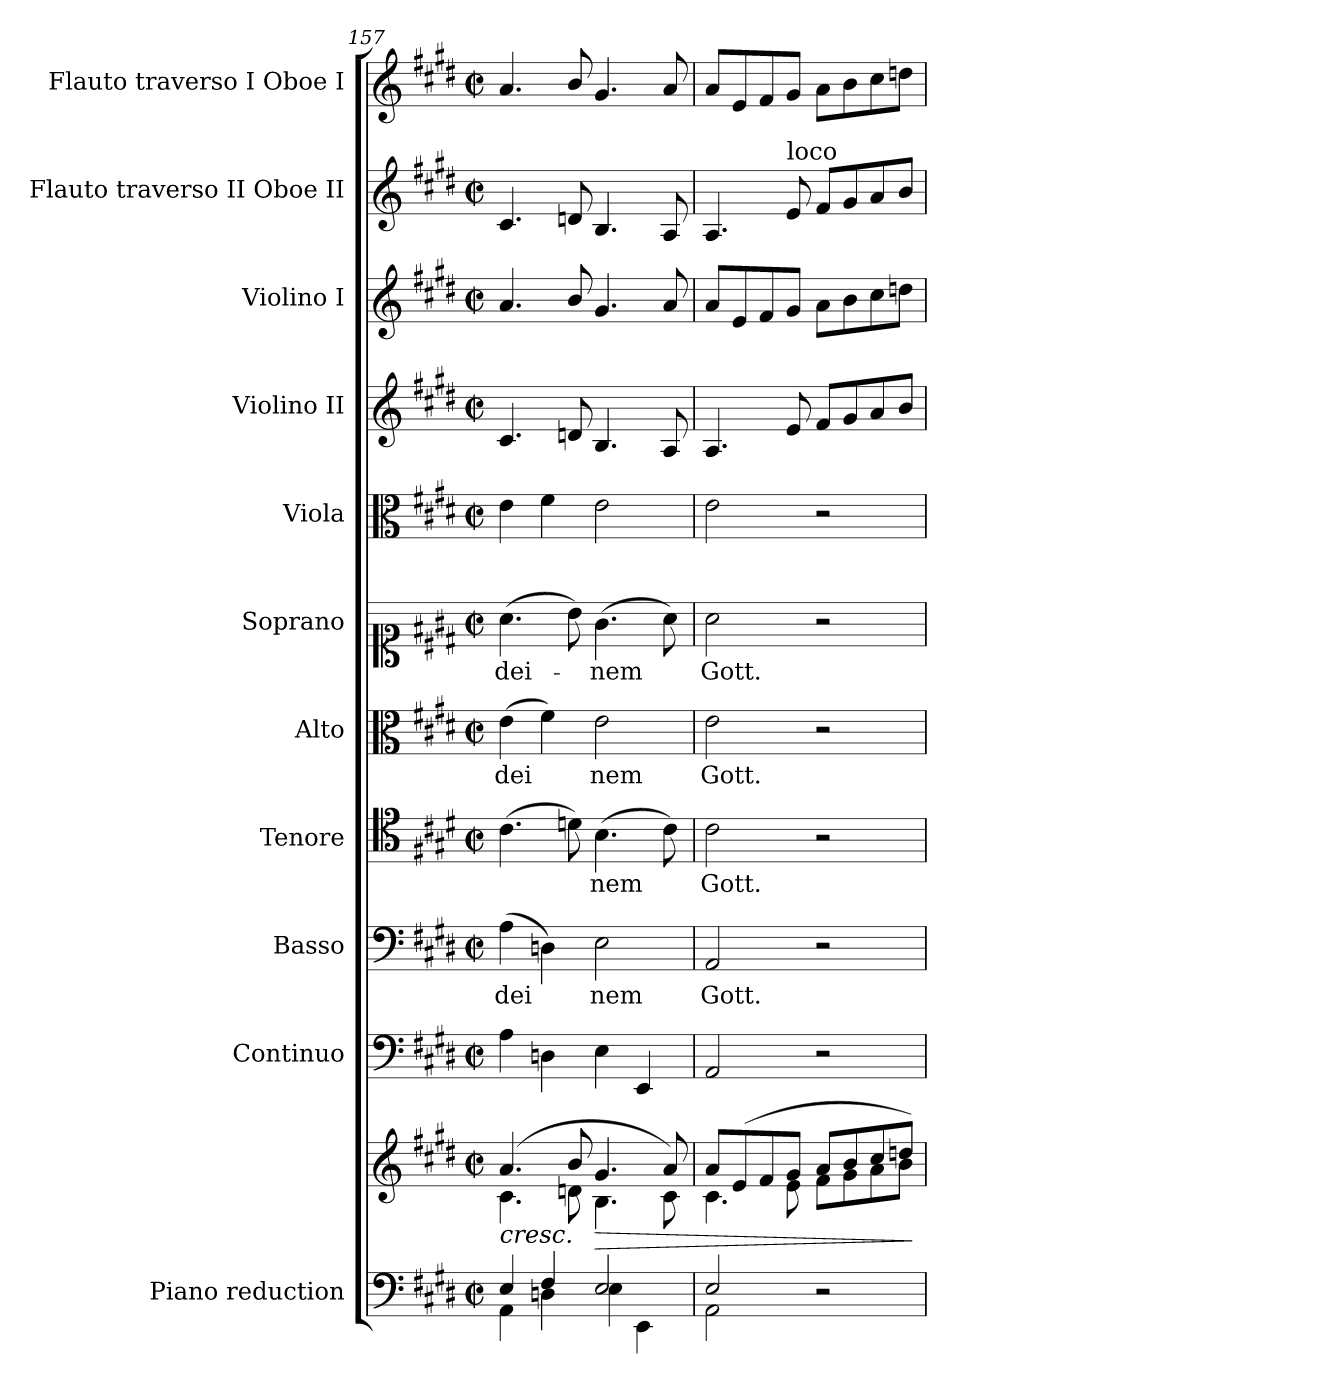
**kern	**kern	**dynam	**kern	**kern	**text	**kern	**text	**kern	**text	**kern	**text	**kern	**kern	**kern	**kern	**kern
*part11	*part11	*part11	*part10	*part9	*part9	*part8	*part8	*part7	*part7	*part6	*part6	*part5	*part4	*part3	*part2	*part1
*staff12	*staff11	*staff11/12	*staff10	*staff9	*staff9	*staff8	*staff8	*staff7	*staff7	*staff6	*staff6	*staff5	*staff4	*staff3	*staff2	*staff1
*I"Piano reduction	*	*	*I"Continuo	*I"Basso	*	*I"Tenore	*	*I"Alto	*	*I"Soprano	*	*I"Viola	*I"Violino II	*I"Violino I	*I"Flauto traverso II Oboe II	*I"Flauto traverso I Oboe I
*I'Pno	*	*	*	*	*	*	*	*	*	*	*	*	*	*	*I'Ob	*I'Ob
*clefF4	*clefG2	*	*clefF4	*clefF4	*	*clefC4	*	*clefC3	*	*clefC1	*	*clefC3	*clefG2	*clefG2	*clefG2	*clefG2
*k[f#c#g#d#]	*k[f#c#g#d#]	*	*k[f#c#g#d#]	*k[f#c#g#d#]	*	*k[f#c#g#d#]	*	*k[f#c#g#d#]	*	*k[f#c#g#d#]	*	*k[f#c#g#d#]	*k[f#c#g#d#]	*k[f#c#g#d#]	*k[f#c#g#d#]	*k[f#c#g#d#]
*M2/2	*M2/2	*	*M2/2	*M2/2	*	*M2/2	*	*M2/2	*	*M2/2	*	*M2/2	*M2/2	*M2/2	*M2/2	*M2/2
*met(c|)	*met(c|)	*	*met(c|)	*met(c|)	*	*met(c|)	*	*met(c|)	*	*met(c|)	*	*met(c|)	*met(c|)	*met(c|)	*met(c|)	*met(c|)
=157	=157	=157	=157	=157	=157	=157	=157	=157	=157	=157	=157	=157	=157	=157	=157	=157
*^	*	*	*	*	*	*	*	*	*	*	*	*	*	*	*	*
!	!	!	!LO:HP:b	!	!	!LO:LY:b	!	!	!	!LO:LY:b	!	!LO:LY:b	!	!	!	!	!
*	*	*^	*	*	*	*	*	*	*	*	*	*	*	*	*	*	*
4E/	4AA\	(4.a/	4.c#\	<	4A\	(4A\	dei	(4.c#\	.	(4e\	dei	(4.a\	dei-	4e\	4.c#/	4.a/	4.c#/	4.a/
4F#/	4Dn\	.	.	.	4Dn\	4Dn\)	.	.	.	4f#\)	.	.	.	4f#\	.	.	.	.
.	.	8b/	8dn\	.	.	.	.	8dn\)	.	.	.	8b\)	.	.	8dn/	8b/	8dn/	8b/
!	!	!	!	!LO:HP:b	!	!	!LO:LY:b	!	!LO:LY:b	!	!LO:LY:b	!	!LO:LY:b	!	!	!	!	!
2E/	4E\	4.g#/	4.B\	>	4E\	2E\	nem	(4.B\	nem	2e\	nem	(4.g#\	nem	2e\	4.B/	4.g#/	4.B/	4.g#/
.	4EE\	.	.	.	4EE/	.	.	.	.	.	.	.	.	.	.	.	.	.
.	.	8a/)	8c#\	.	.	.	.	8c#\)	.	.	.	8a\)	.	.	8A/	8a/	8A/	8a/
*v	*v	*	*	*	*	*	*	*	*	*	*	*	*	*	*	*	*	*
*	*v	*v	*	*	*	*	*	*	*	*	*	*	*	*	*	*	*
.	.	[	.	.	.	.	.	.	.	.	.	.	.	.	.	.
!!LO:PB:g=z
=158	=158	=158	=158	=158	=158	=158	=158	=158	=158	=158	=158	=158	=158	=158	=158	=158
*^	*^	*	*	*	*	*	*	*	*	*	*	*	*	*	*	*
!	!	!	!	!	!	!	!LO:LY:b	!	!LO:LY:b	!	!LO:LY:b	!	!LO:LY:b	!	!	!	!	!
2E/	2AA\	8a/L	4.c#\	.	2AA/	2AA/	Gott.	2c#\	Gott.	2e\	Gott.	2a\	Gott.	2e\	4.A/	8a/L	4.A/	8a/L
.	.	(8e/	.	.	.	.	.	.	.	.	.	.	.	.	.	8e/	.	8e/
.	.	8f#/	.	.	.	.	.	.	.	.	.	.	.	.	.	8f#/	.	8f#/
!	!	!	!	!	!	!	!	!	!	!	!	!	!	!	!	!	!LO:TX:a:t=loco	!
.	.	8g#/J	8e\	.	.	.	.	.	.	.	.	.	.	.	8e/	8g#/J	8e/	8g#/J
2r	2ryy	8a/L	8f#\L	.	2r	2r	.	2r	.	2r	.	2r	.	2r	8f#/L	8a\L	8f#/L	8a\L
.	.	8b/	8g#\	.	.	.	.	.	.	.	.	.	.	.	8g#/	8b\	8g#/	8b\
.	.	8cc#/	8a\	.	.	.	.	.	.	.	.	.	.	.	8a/	8cc#\	8a/	8cc#\
.	.	8ddn/J)	8b\J	.	.	.	.	.	.	.	.	.	.	.	8b/J	8ddn\J	8b/J	8ddn\J
*v	*v	*	*	*	*	*	*	*	*	*	*	*	*	*	*	*	*	*
*	*v	*v	*	*	*	*	*	*	*	*	*	*	*	*	*	*	*
.	.	]	.	.	.	.	.	.	.	.	.	.	.	.	.	.
=	=	=	=	=	=	=	=	=	=	=	=	=	=	=	=	=
*-	*-	*-	*-	*-	*-	*-	*-	*-	*-	*-	*-	*-	*-	*-	*-	*-
